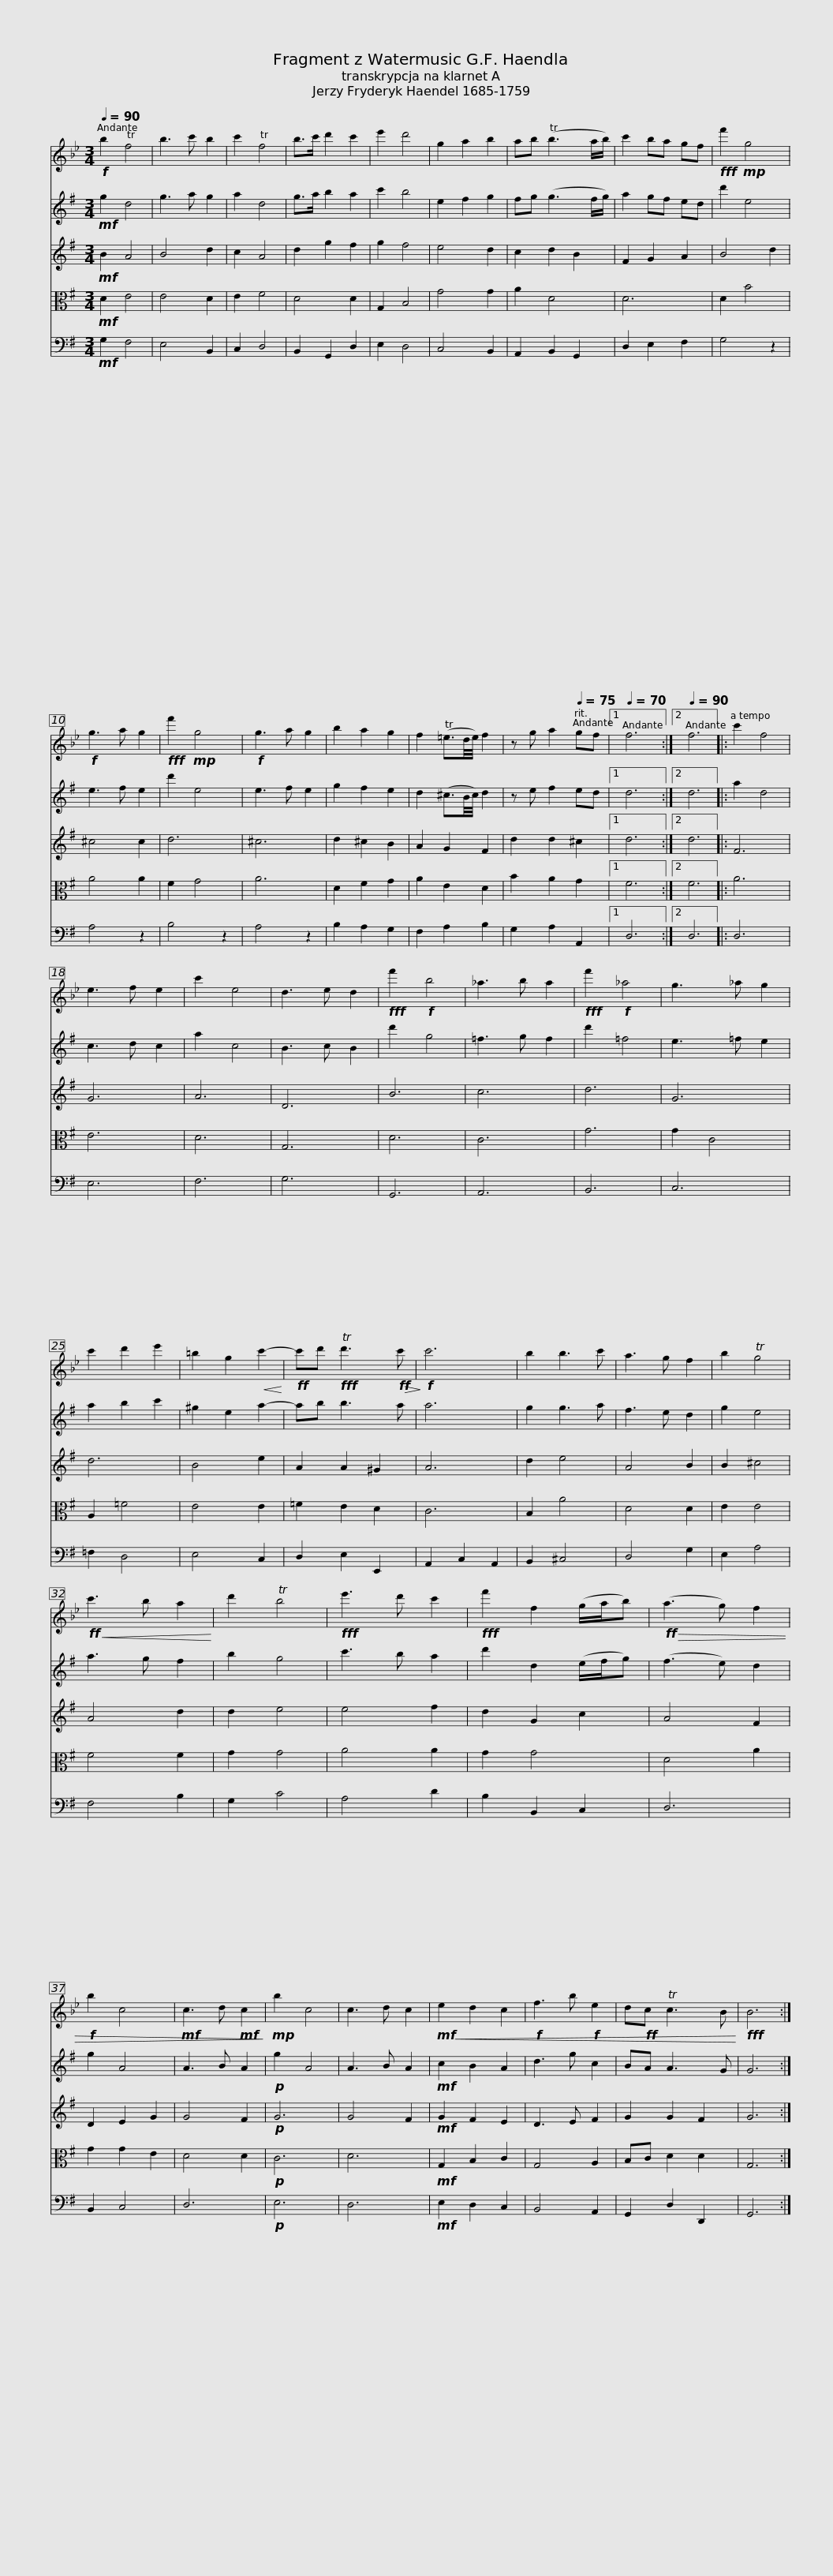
X:1
%%score 1 2 3 4 5
L:1/8
Q:1/4=90
M:3/4
I:linebreak $
K:G
V:1 treble transpose=-3
V:2 treble
V:3 treble
V:4 alto
V:5 bass
V:1
[K:Bb]!f! b2 Tf4 | b3 c' b2 | c'2 Tf4 | b>c' d'2 c'2 |$ e'2 d'4 | %5
 g2 a2 b2 | ab (Tb3 a/b/) |$ c'2 ba gf |!fff! f'2!mp! g4 |!f! g3 a g2 | %10
!fff! f'2!mp! g4 |!f! g3 a g2 | b2 a2 g2 | f2 (T=e3/2d/4e/4) f2 |$[K:Bb] z g a2[Q:1/4=75] gf |1 %15
[Q:1/4=70] f6 :|2[Q:1/4=90] f6 |: c'2 f4 | e3 f e2 | c'2 e4 | %20
 d3 e d2 |!fff! f'2!f! b4 |$ _a3 b a2 |!fff! f'2!f! _a4 | g3 _a g2 | %25
 c'2 d'2 e'2 | =b2 g2!<(! c'2-!<)! |!ff! c'd'!fff! Td'3!ff!!>(! c'!>)! |!f! c'6 |$ b2 b3 c' | %30
 a3 g f2 | b2 Tg4 |!ff!!<(! c'3 b a2!<)! |$ d'2 Tb4 |!fff! e'3 d' c'2 | %35
!fff! f'2 f2 (g/a/b) |!ff!!>(! (a3 g) f2 |$!f! b2 c4 |!mf! c3 d!mf! c2!>)! |!mp! b2 c4 | %40
 c3 d c2 |!mf!!<(! e2 d2 c2 |!f! f3 b!f! e2 | d!ff!c Tc3 B!<)! |!fff! B6 :| %45
V:2
!mf! g2 d4 | g3 a g2 | a2 d4 | g>a b2 a2 |$ c'2 b4 | %5
 e2 f2 g2 | fg (g3 f/g/) |$ a2 gf ed | d'2 e4 | e3 f e2 | %10
 d'2 e4 | e3 f e2 | g2 f2 e2 | d2 (^c3/2B/4c/4) d2 |$ z e f2 ed |1 %15
 d6 :|2 d6 |: a2 d4 | c3 d c2 | a2 c4 | %20
 B3 c B2 | d'2 g4 |$ =f3 g f2 | d'2 =f4 | e3 =f e2 | %25
 a2 b2 c'2 | ^g2 e2 a2- | ab b3 a | a6 |$ g2 g3 a | %30
 f3 e d2 | g2 e4 | a3 g f2 |$ b2 g4 | c'3 b a2 | %35
 d'2 d2 (e/f/g) | (f3 e) d2 |$ g2 A4 | A3 B A2 |!p! g2 A4 | %40
 A3 B A2 |!mf! c2 B2 A2 | d3 g c2 | BA A3 G | G6 :| %45
V:3
!mf! B2 A4 | B4 d2 | c2 A4 | d2 g2 f2 |$ g2 f4 | %5
 e4 d2 | c2 d2 B2 |$ F2 G2 A2 | B4 d2 | ^c4 c2 | %10
 d6 | ^c6 | d2 ^c2 B2 | A2 G2 F2 |$ d2 d2 ^c2 |1 %15
 d6 :|2 d6 |: F6 | G6 | A6 | %20
 D6 | B6 |$ c6 | d6 | G6 | %25
 d6 | B4 e2 | A2 A2 ^G2 | A6 |$ d2 e4 | %30
 A4 B2 | B2 ^c4 | A4 d2 |$ d2 e4 | e4 f2 | %35
 d2 G2 c2 | A4 F2 |$ D2 E2 G2 | G4 F2 |!p! G6 | %40
 G4 F2 |!mf! G2 F2 E2 | D3 E F2 | G2 G2 F2 | G6 :| %45
V:4
!mf! D2 E4 | E4 D2 | E2 F4 | D4 D2 |$ G,2 B,4 | %5
 G4 G2 | A2 D4 |$ D6 | D2 B4 | A4 A2 | %10
 F2 G4 | A6 | D2 F2 G2 | A2 E2 D2 |$ B2 A2 G2 |1 %15
 F6 :|2 F6 |: A6 | E6 | D6 | %20
 G,6 | D6 |$ C6 | G6 | G2 C4 | %25
 A,2 =F4 | E4 E2 | =F2 E2 D2 | C6 |$ B,2 A4 | %30
 D4 D2 | E2 E4 | F4 F2 |$ G2 G4 | A4 A2 | %35
 G2 G4 | D4 A2 |$ G2 G2 E2 | D4 D2 |!p! C6 | %40
 D6 |!mf! G,2 B,2 C2 | G,4 A,2 | B,C D2 D2 | G,6 :| %45
V:5
!mf! G,2 F,4 | E,4 B,,2 | C,2 D,4 | B,,2 G,,2 D,2 |$ E,2 D,4 | %5
 C,4 B,,2 | A,,2 B,,2 G,,2 |$ D,2 E,2 F,2 | G,4 z2 | A,4 z2 | %10
 B,4 z2 | A,4 z2 | B,2 A,2 G,2 | F,2 A,2 B,2 |$ G,2 A,2 A,,2 |1 %15
 D,6 :|2 D,6 |: D,6 | E,6 | F,6 | %20
 G,6 | G,,6 |$ A,,6 | B,,6 | C,6 | %25
 =F,2 D,4 | E,4 C,2 | D,2 E,2 E,,2 | A,,2 C,2 A,,2 |$ B,,2 ^C,4 | %30
 D,4 G,2 | E,2 A,4 | F,4 B,2 |$ G,2 C4 | A,4 D2 | %35
 B,2 B,,2 C,2 | D,6 |$ B,,2 C,4 | D,6 |!p! E,6 | %40
 D,6 |!mf! E,2 D,2 C,2 | B,,4 A,,2 | G,,2 D,2 D,,2 | G,,6 :| %45
